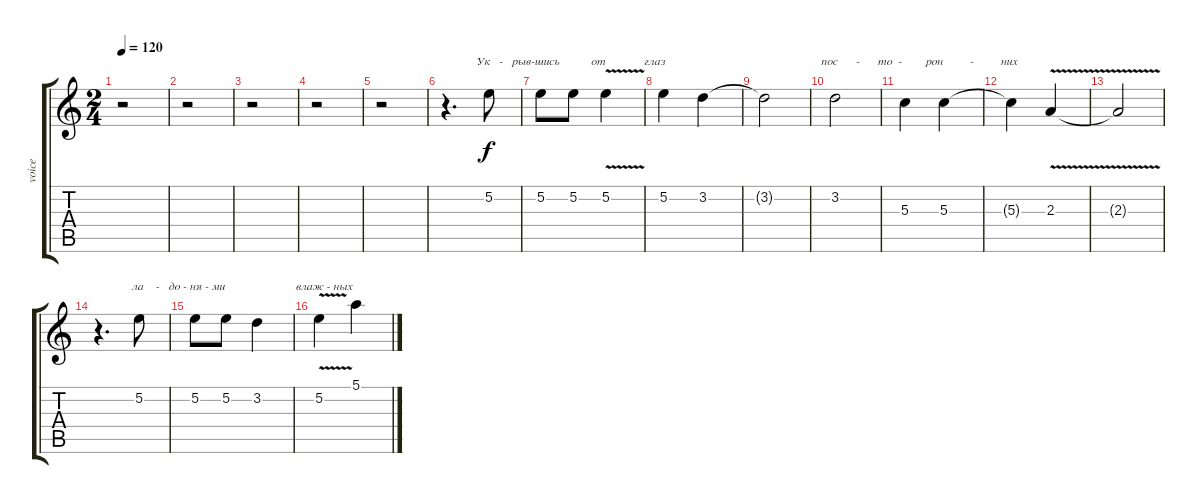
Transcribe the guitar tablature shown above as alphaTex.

\track ("voice" "voice") {instrument synthbass1}
\staff {score tabs}
\tuning (E4 B3 G3 D3 A2 E2) {hide}
\ts (2 4)
\tempo 120
\clef g2
\ks c
r.2{dy f} |
r.2 |
r.2 |
r.2 |
r.2 |
r.4{d txt "          Ук   -   рыв-шись"} 5.2.8 |
5.2.8 5.2.8{txt "      от             глаз"} 5.2{v}.4 |
5.2.4 3.2.4 |
3.2{t}.2{txt "                   пос      -      то  -"} |
3.2.2 |
5.3.4{txt "       рон         -         них"} 5.3.4 |
5.3{t}.4 2.3{v}.4 |
2.3{t}.2 |
r.4{d txt "           ла    -   до - ня - ми"} 5.2.8 |
5.2.8 5.2.8 3.2.4{txt "             влаж - ных"} |
5.2{v}.4 5.1.4
